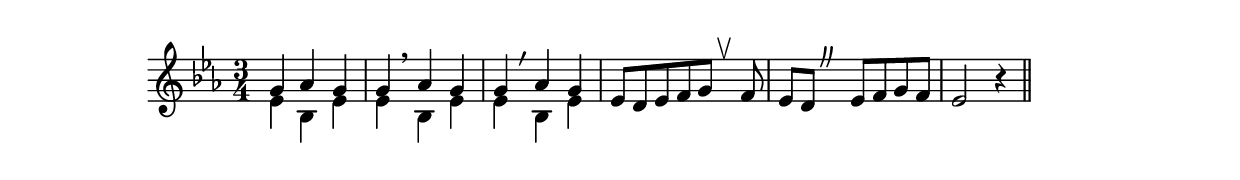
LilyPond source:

%% Do not edit this file; it is auto-generated from LSR http://lsr.dsi.unimi.it
%% This file is in the public domain.
\version "2.11.53"

\header {
  lsrtags = "winds"

  texidoc = "
Breathing signs are available in different tastes: commas (default),
ticks, vees and \"railroad tracks\" (caesura).

"
  doctitle = "Breathing signs"
} % begin verbatim
\new Staff \relative c'' {
  \key es \major
  \time 3/4
  % this bar contains no \breathe
  << { g4 as g } \\ { es4 bes es } >> |
  % Modern notation:
  % by default, \breathe uses the rcomma, just as if saying:
  % \override BreathingSign  #'text = #(make-musicglyph-markup "scripts.rcomma")
  << { g4 as g } \\ { es4 \breathe bes es } >> |
  
  % rvarcomma and lvarcomma are variations of the default rcomma and lcomma
  % N.B.: must use Staff context here, since we start a Voice below
  \override Staff.BreathingSign  #'text = #(make-musicglyph-markup "scripts.rvarcomma")
  << { g4 as g } \\ { es4 \breathe bes es } >> |
  
  % vee
  \override BreathingSign  #'text = #(make-musicglyph-markup "scripts.upbow")
  es8[ d es f g] \breathe f |
  
  % caesura
  \override BreathingSign  #'text = #(make-musicglyph-markup "scripts.caesura.curved")
  es8[ d] \breathe  es[ f g f] |
  es2 r4 \bar "||"
}
